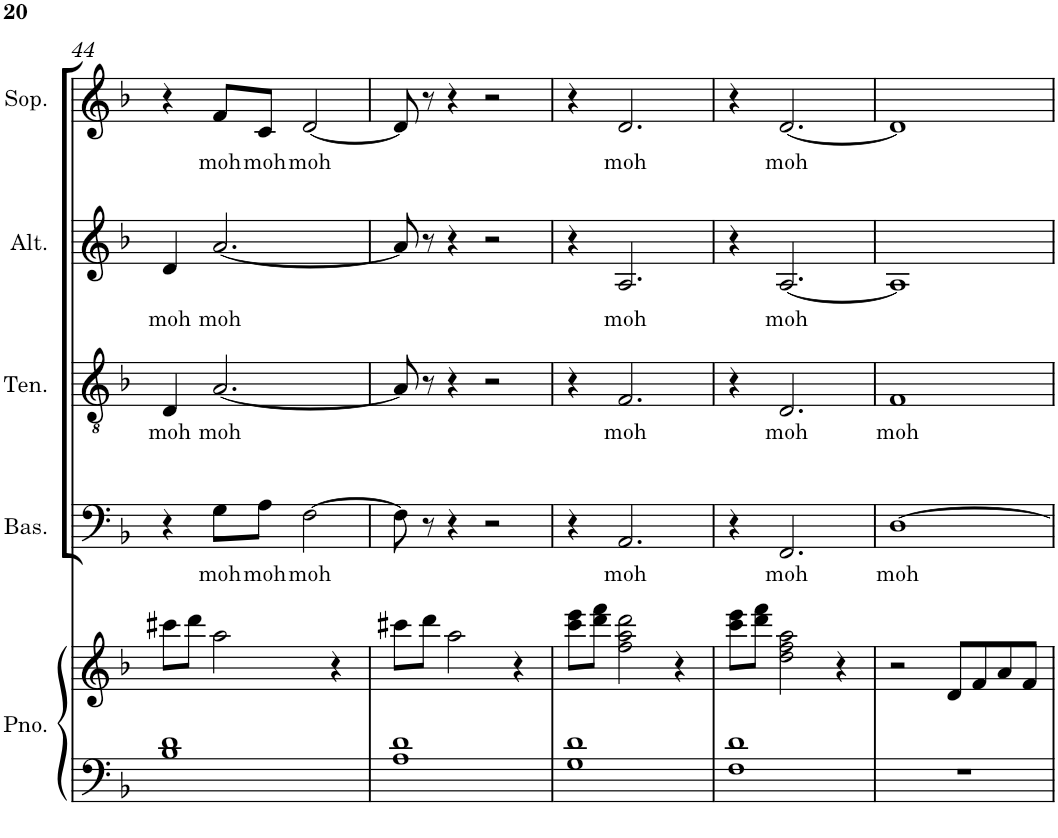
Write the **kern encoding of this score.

**kern	**kern	**kern	**text	**kern	**text	**kern	**text	**kern	**text
*part5	*part5	*part4	*part4	*part3	*part3	*part2	*part2	*part1	*part1
*staff6	*staff5	*staff4	*staff4	*staff3	*staff3	*staff2	*staff2	*staff1	*staff1
*I"Piano	*	*I"Bass	*	*I"Tenor	*	*I"Alto	*	*I"Soprano	*
*I'Pno.	*	*I'Bas.	*	*I'Ten.	*	*I'Alt.	*	*I'Sop.	*
!!LO:PB:g=z
*clefF4	*clefG2	*clefF4	*	*clefGv2	*	*clefG2	*	*clefG2	*
*k[b-]	*k[b-]	*k[b-]	*	*k[b-]	*	*k[b-]	*	*k[b-]	*
*F:	*F:	*F:	*	*F:	*	*F:	*	*F:	*
*M4/4	*M4/4	*M4/4	*	*M4/4	*	*M4/4	*	*M4/4	*
*met(c)	*met(c)	*met(c)	*	*met(c)	*	*met(c)	*	*met(c)	*
=44	=44	=44	=44	=44	=44	=44	=44	=44	=44
!	!	!	!	!	!LO:LY:b	!	!LO:LY:b	!	!
1B- 1d	8ccc#X\L	4r	.	4D/	moh	4d/	moh	4r	.
.	8ddd\J	.	.	.	.	.	.	.	.
!	!	!	!LO:LY:b	!	!LO:LY:b	!	!LO:LY:b	!	!LO:LY:b
.	2aa\	8G\L	moh	[2.A/	moh	[2.a/	moh	8f/L	moh
!	!	!	!LO:LY:b	!	!	!	!	!	!LO:LY:b
.	.	8A\J	moh	.	.	.	.	8c/J	moh
!	!	!	!LO:LY:b	!	!	!	!	!	!LO:LY:b
.	.	[2F\	moh	.	.	.	.	[2d/	moh
.	4r	.	.	.	.	.	.	.	.
=45	=45	=45	=45	=45	=45	=45	=45	=45	=45
1A 1d	8ccc#X\L	8F\]	.	8A/]	.	8a/]	.	8d/]	.
.	8ddd\J	8r	.	8r	.	8r	.	8r	.
.	2aa\	4r	.	4r	.	4r	.	4r	.
.	.	2r	.	2r	.	2r	.	2r	.
.	4r	.	.	.	.	.	.	.	.
=46	=46	=46	=46	=46	=46	=46	=46	=46	=46
1G 1d	8ccc\ 8eee\L	4r	.	4r	.	4r	.	4r	.
.	8ddd\ 8fff\J	.	.	.	.	.	.	.	.
!	!	!	!LO:LY:b	!	!LO:LY:b	!	!LO:LY:b	!	!LO:LY:b
.	2ff\ 2aa\ 2ddd\	2.AA/	moh	2.F/	moh	2.A/	moh	2.d/	moh
.	4r	.	.	.	.	.	.	.	.
=47	=47	=47	=47	=47	=47	=47	=47	=47	=47
1F 1d	8ccc\ 8eee\L	4r	.	4r	.	4r	.	4r	.
.	8ddd\ 8fff\J	.	.	.	.	.	.	.	.
!	!	!	!LO:LY:b	!	!LO:LY:b	!	!LO:LY:b	!	!LO:LY:b
.	2dd\ 2ff\ 2aa\	2.FF/	moh	2.D/	moh	[2.A/	moh	[2.d/	moh
.	4r	.	.	.	.	.	.	.	.
=48	=48	=48	=48	=48	=48	=48	=48	=48	=48
!	!	!	!LO:LY:b	!	!LO:LY:b	!	!	!	!
1r	2r	[1D	moh	1F	moh	1A]	.	1d]	.
.	8d/L	.	.	.	.	.	.	.	.
.	8f/	.	.	.	.	.	.	.	.
.	8a/	.	.	.	.	.	.	.	.
.	8f/J	.	.	.	.	.	.	.	.
=	=	=	=	=	=	=	=	=	=
*-	*-	*-	*-	*-	*-	*-	*-	*-	*-
